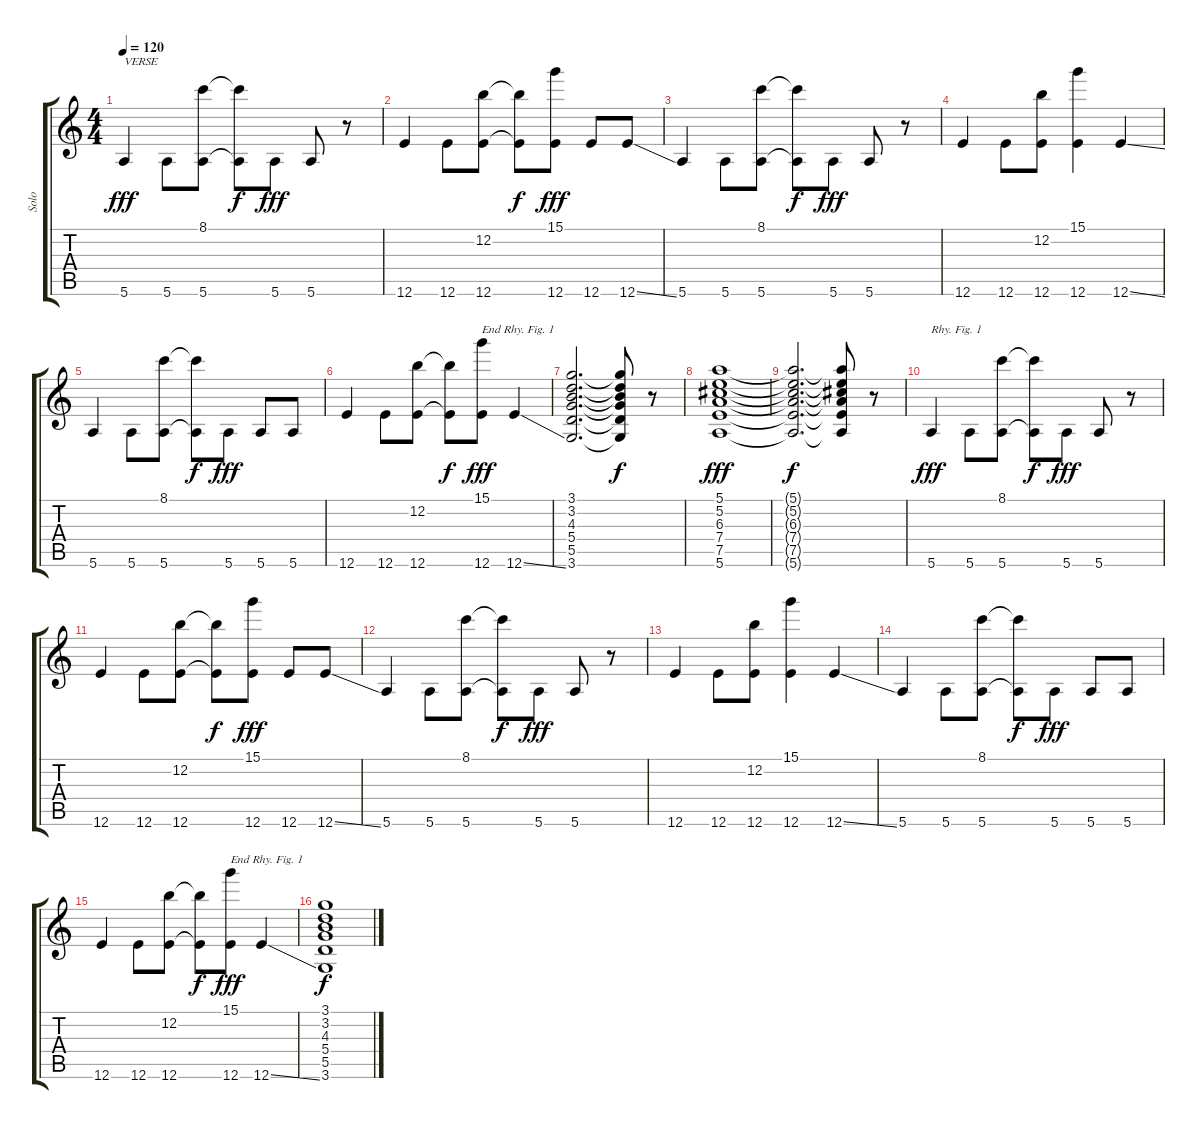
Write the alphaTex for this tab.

\track ("Solo" "Solo") {instrument overdrivenguitar}
\staff {score tabs}
\tuning (E4 B3 G3 D3 A2 E2) {hide}
\ts (4 4)
\tempo 120
\clef g2
\ks c
5.6.4{txt "VERSE" dy fff} 5.6.8 (8.1 5.6).8 (8.1{t} 5.6{t}).8{dy f} 5.6.8{dy fff} 5.6.8 r.8 |
12.6.4 12.6.8 (12.2 12.6).8 (12.2{t} 12.6{t}).8{dy f} (15.1 12.6).8{dy fff} 12.6.8 12.6{ss}.8 |
5.6.4 5.6.8 (8.1 5.6).8 (8.1{t} 5.6{t}).8{dy f} 5.6.8{dy fff} 5.6.8 r.8 |
12.6.4 12.6.8 (12.2 12.6).8 (15.1 12.6).4 12.6{ss}.4 |
5.6.4 5.6.8 (8.1 5.6).8 (8.1{t} 5.6{t}).8{dy f} 5.6.8{dy fff} 5.6.8 5.6.8 |
12.6.4 12.6.8 (12.2 12.6).8 (12.2{t} 12.6{t}).8{dy f} (15.1 12.6).8{txt "End Rhy. Fig. 1" dy fff} 12.6{ss}.4 |
(3.1 3.2 4.3 5.4 5.5 3.6).2{d} (3.1{t} 3.2{t} 4.3{t} 5.4{t} 5.5{t} 3.6{t}).8{dy f} r.8 |
(5.1 5.2 6.3 7.4 7.5 5.6).1{dy fff} |
(5.1{t} 5.2{t} 6.3{t} 7.4{t} 7.5{t} 5.6{t}).2{d dy f} (5.1{t} 5.2{t} 6.3{t} 7.4{t} 7.5{t} 5.6{t}).8 r.8 |
5.6.4{txt "Rhy. Fig. 1" dy fff} 5.6.8 (8.1 5.6).8 (8.1{t} 5.6{t}).8{dy f} 5.6.8{dy fff} 5.6.8 r.8 |
12.6.4 12.6.8 (12.2 12.6).8 (12.2{t} 12.6{t}).8{dy f} (15.1 12.6).8{dy fff} 12.6.8 12.6{ss}.8 |
5.6.4 5.6.8 (8.1 5.6).8 (8.1{t} 5.6{t}).8{dy f} 5.6.8{dy fff} 5.6.8 r.8 |
12.6.4 12.6.8 (12.2 12.6).8 (15.1 12.6).4 12.6{ss}.4 |
5.6.4 5.6.8 (8.1 5.6).8 (8.1{t} 5.6{t}).8{dy f} 5.6.8{dy fff} 5.6.8 5.6.8 |
12.6.4 12.6.8 (12.2 12.6).8 (12.2{t} 12.6{t}).8{dy f} (15.1 12.6).8{txt "End Rhy. Fig. 1" dy fff} 12.6{ss}.4 |
(3.1 3.2 4.3 5.4 5.5 3.6).1{dy f}
